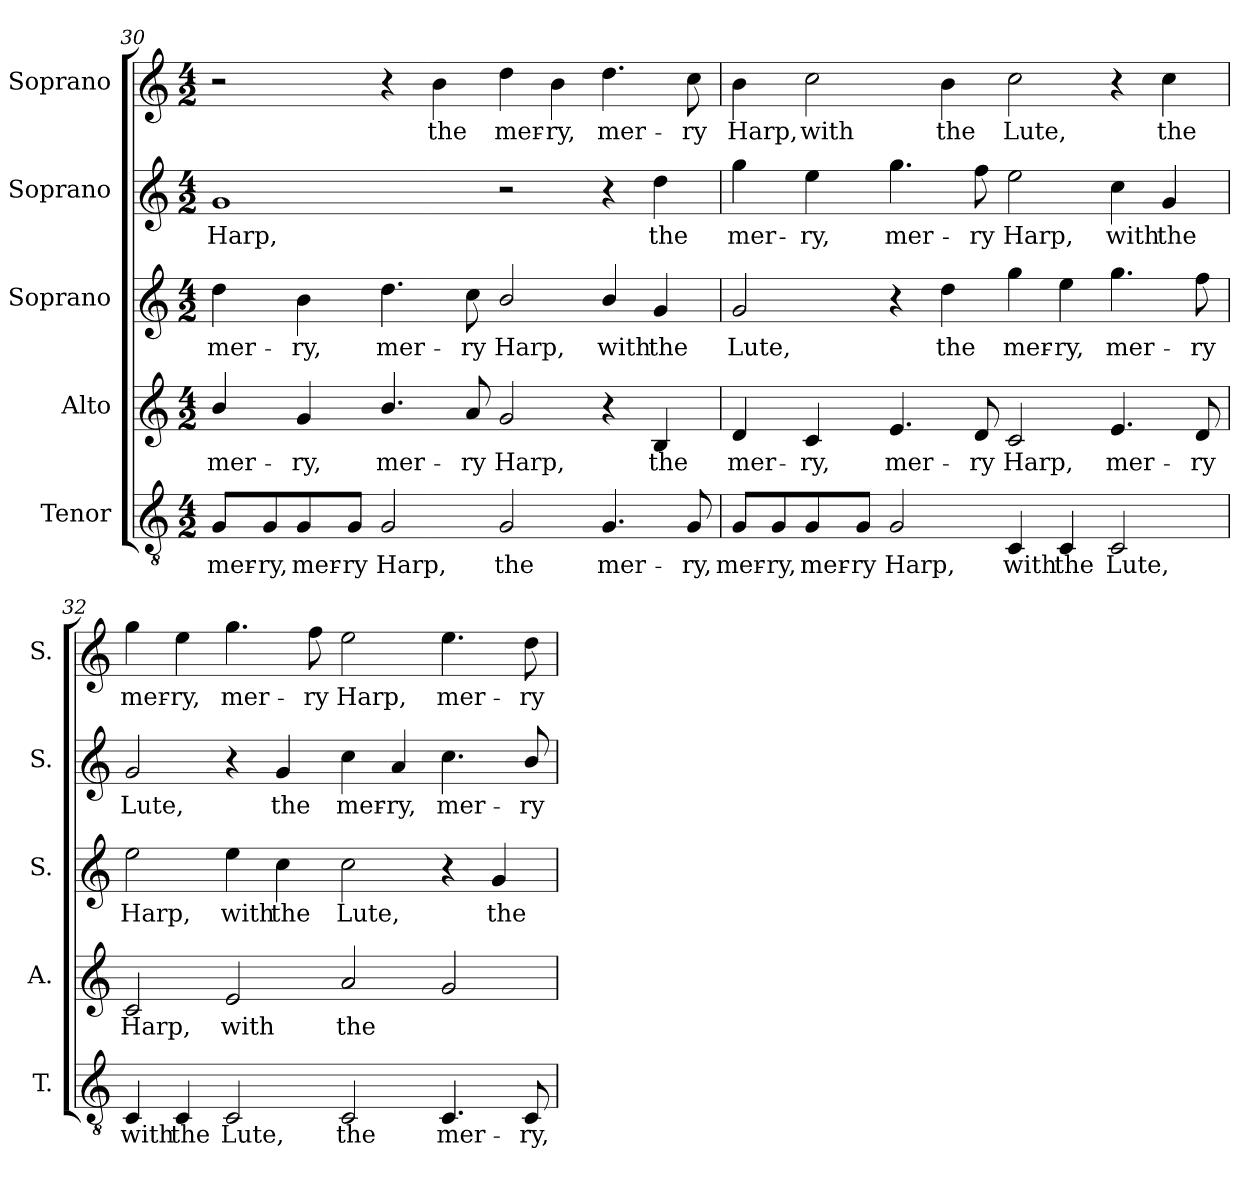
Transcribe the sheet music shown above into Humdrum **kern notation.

**kern	**text	**kern	**text	**kern	**text	**kern	**text	**kern	**text
*part5	*part5	*part4	*part4	*part3	*part3	*part2	*part2	*part1	*part1
*staff5	*staff5	*staff4	*staff4	*staff3	*staff3	*staff2	*staff2	*staff1	*staff1
*I"Tenor	*	*I"Alto	*	*I"Soprano	*	*I"Soprano	*	*I"Soprano	*
*I'T.	*	*I'A.	*	*I'S.	*	*I'S.	*	*I'S.	*
*clefGv2	*	*clefG2	*	*clefG2	*	*clefG2	*	*clefG2	*
*ITrd7c12	*	*	*	*	*	*	*	*	*
*k[]	*	*k[]	*	*k[]	*	*k[]	*	*k[]	*
*C:	*	*C:	*	*C:	*	*C:	*	*C:	*
*M4/2	*	*M4/2	*	*M4/2	*	*M4/2	*	*M4/2	*
=30	=30	=30	=30	=30	=30	=30	=30	=30	=30
!	!LO:LY:b:color=#000000	!	!	!	!	!	!	!	!
!	!	!	!LO:LY:b:color=#000000	!	!	!	!	!	!
!	!	!	!	!	!LO:LY:b:color=#000000	!	!	!	!
!	!	!	!	!	!	!	!LO:LY:b:color=#000000	!	!
8GGi/L	mer-	4bi/	mer-	4ddi\	mer-	1gi	Harp,	2r	.
!	!LO:LY:b:color=#000000	!	!	!	!	!	!	!	!
8GGi/	-ry,	.	.	.	.	.	.	.	.
!	!LO:LY:b:color=#000000	!	!	!	!	!	!	!	!
!	!	!	!LO:LY:b:color=#000000	!	!	!	!	!	!
!	!	!	!	!	!LO:LY:b:color=#000000	!	!	!	!
8GGi/	mer-	4gi/	-ry,	4bi\	-ry,	.	.	.	.
!	!LO:LY:b:color=#000000	!	!	!	!	!	!	!	!
8GGi/J	-ry	.	.	.	.	.	.	.	.
!	!LO:LY:b:color=#000000	!	!	!	!	!	!	!	!
!	!	!	!LO:LY:b:color=#000000	!	!	!	!	!	!
!	!	!	!	!	!LO:LY:b:color=#000000	!	!	!	!
2GGi/	Harp,	4.bi/	mer-	4.ddi\	mer-	.	.	4r	.
!	!	!	!	!	!	!	!	!	!LO:LY:b:color=#000000
.	.	.	.	.	.	.	.	4bi\	the
!	!	!	!LO:LY:b:color=#000000	!	!	!	!	!	!
!	!	!	!	!	!LO:LY:b:color=#000000	!	!	!	!
.	.	8ai/	-ry	8cci\	-ry	.	.	.	.
!	!LO:LY:b:color=#000000	!	!	!	!	!	!	!	!
!	!	!	!LO:LY:b:color=#000000	!	!	!	!	!	!
!	!	!	!	!	!LO:LY:b:color=#000000	!	!	!	!
!	!	!	!	!	!	!	!	!	!LO:LY:b:color=#000000
2GGi/	the	2gi/	Harp,	2bi/	Harp,	2r	.	4ddi\	mer-
!	!	!	!	!	!	!	!	!	!LO:LY:b:color=#000000
.	.	.	.	.	.	.	.	4bi\	-ry,
!	!LO:LY:b:color=#000000	!	!	!	!	!	!	!	!
!	!	!	!	!	!LO:LY:b:color=#000000	!	!	!	!
!	!	!	!	!	!	!	!	!	!LO:LY:b:color=#000000
4.GGi/	mer-	4r	.	4bi/	with	4r	.	4.ddi\	mer-
!	!	!	!LO:LY:b:color=#000000	!	!	!	!	!	!
!	!	!	!	!	!LO:LY:b:color=#000000	!	!	!	!
!	!	!	!	!	!	!	!LO:LY:b:color=#000000	!	!
.	.	4Bi/	the	4gi/	the	4ddi\	the	.	.
!	!LO:LY:b:color=#000000	!	!	!	!	!	!	!	!
!	!	!	!	!	!	!	!	!	!LO:LY:b:color=#000000
8GGi/	-ry,	.	.	.	.	.	.	8cci\	-ry
=31	=31	=31	=31	=31	=31	=31	=31	=31	=31
!	!LO:LY:b:color=#000000	!	!	!	!	!	!	!	!
!	!	!	!LO:LY:b:color=#000000	!	!	!	!	!	!
!	!	!	!	!	!LO:LY:b:color=#000000	!	!	!	!
!	!	!	!	!	!	!	!LO:LY:b:color=#000000	!	!
!	!	!	!	!	!	!	!	!	!LO:LY:b:color=#000000
8GGi/L	mer-	4di/	mer-	2gi/	Lute,	4ggi\	mer-	4bi\	Harp,
!	!LO:LY:b:color=#000000	!	!	!	!	!	!	!	!
8GGi/	-ry,	.	.	.	.	.	.	.	.
!	!LO:LY:b:color=#000000	!	!	!	!	!	!	!	!
!	!	!	!LO:LY:b:color=#000000	!	!	!	!	!	!
!	!	!	!	!	!	!	!LO:LY:b:color=#000000	!	!
!	!	!	!	!	!	!	!	!	!LO:LY:b:color=#000000
8GGi/	mer-	4ci/	-ry,	.	.	4eei\	-ry,	2cci\	with
!	!LO:LY:b:color=#000000	!	!	!	!	!	!	!	!
8GGi/J	-ry	.	.	.	.	.	.	.	.
!	!LO:LY:b:color=#000000	!	!	!	!	!	!	!	!
!	!	!	!LO:LY:b:color=#000000	!	!	!	!	!	!
!	!	!	!	!	!	!	!LO:LY:b:color=#000000	!	!
2GGi/	Harp,	4.ei/	mer-	4r	.	4.ggi\	mer-	.	.
!	!	!	!	!	!LO:LY:b:color=#000000	!	!	!	!
!	!	!	!	!	!	!	!	!	!LO:LY:b:color=#000000
.	.	.	.	4ddi\	the	.	.	4bi\	the
!	!	!	!LO:LY:b:color=#000000	!	!	!	!	!	!
!	!	!	!	!	!	!	!LO:LY:b:color=#000000	!	!
.	.	8di/	-ry	.	.	8ffi\	-ry	.	.
!	!LO:LY:b:color=#000000	!	!	!	!	!	!	!	!
!	!	!	!LO:LY:b:color=#000000	!	!	!	!	!	!
!	!	!	!	!	!LO:LY:b:color=#000000	!	!	!	!
!	!	!	!	!	!	!	!LO:LY:b:color=#000000	!	!
!	!	!	!	!	!	!	!	!	!LO:LY:b:color=#000000
4CCi/	with	2ci/	Harp,	4ggi\	mer-	2eei\	Harp,	2cci\	Lute,
!	!LO:LY:b:color=#000000	!	!	!	!	!	!	!	!
!	!	!	!	!	!LO:LY:b:color=#000000	!	!	!	!
4CCi/	the	.	.	4eei\	-ry,	.	.	.	.
!	!LO:LY:b:color=#000000	!	!	!	!	!	!	!	!
!	!	!	!LO:LY:b:color=#000000	!	!	!	!	!	!
!	!	!	!	!	!LO:LY:b:color=#000000	!	!	!	!
!	!	!	!	!	!	!	!LO:LY:b:color=#000000	!	!
2CCi/	Lute,	4.ei/	mer-	4.ggi\	mer-	4cci\	with	4r	.
!	!	!	!	!	!	!	!LO:LY:b:color=#000000	!	!
!	!	!	!	!	!	!	!	!	!LO:LY:b:color=#000000
.	.	.	.	.	.	4gi/	the	4cci\	the
!	!	!	!LO:LY:b:color=#000000	!	!	!	!	!	!
!	!	!	!	!	!LO:LY:b:color=#000000	!	!	!	!
.	.	8di/	-ry	8ffi\	-ry	.	.	.	.
!!LO:LB:g=z
=32	=32	=32	=32	=32	=32	=32	=32	=32	=32
!	!LO:LY:b:color=#000000	!	!	!	!	!	!	!	!
!	!	!	!LO:LY:b:color=#000000	!	!	!	!	!	!
!	!	!	!	!	!LO:LY:b:color=#000000	!	!	!	!
!	!	!	!	!	!	!	!LO:LY:b:color=#000000	!	!
!	!	!	!	!	!	!	!	!	!LO:LY:b:color=#000000
4CCi/	with	2ci/	Harp,	2eei\	Harp,	2gi/	Lute,	4ggi\	mer-
!	!LO:LY:b:color=#000000	!	!	!	!	!	!	!	!
!	!	!	!	!	!	!	!	!	!LO:LY:b:color=#000000
4CCi/	the	.	.	.	.	.	.	4eei\	-ry,
!	!LO:LY:b:color=#000000	!	!	!	!	!	!	!	!
!	!	!	!LO:LY:b:color=#000000	!	!	!	!	!	!
!	!	!	!	!	!LO:LY:b:color=#000000	!	!	!	!
!	!	!	!	!	!	!	!	!	!LO:LY:b:color=#000000
2CCi/	Lute,	2ei/	with	4eei\	with	4r	.	4.ggi\	mer-
!	!	!	!	!	!LO:LY:b:color=#000000	!	!	!	!
!	!	!	!	!	!	!	!LO:LY:b:color=#000000	!	!
.	.	.	.	4cci\	the	4gi/	the	.	.
!	!	!	!	!	!	!	!	!	!LO:LY:b:color=#000000
.	.	.	.	.	.	.	.	8ffi\	-ry
!	!LO:LY:b:color=#000000	!	!	!	!	!	!	!	!
!	!	!	!LO:LY:b:color=#000000	!	!	!	!	!	!
!	!	!	!	!	!LO:LY:b:color=#000000	!	!	!	!
!	!	!	!	!	!	!	!LO:LY:b:color=#000000	!	!
!	!	!	!	!	!	!	!	!	!LO:LY:b:color=#000000
2CCi/	the	2ai/	the	2cci\	Lute,	4cci\	mer-	2eei\	Harp,
!	!	!	!	!	!	!	!LO:LY:b:color=#000000	!	!
.	.	.	.	.	.	4ai/	-ry,	.	.
!	!LO:LY:b:color=#000000	!	!	!	!	!	!	!	!
!	!	!	!	!	!	!	!LO:LY:b:color=#000000	!	!
!	!	!	!	!	!	!	!	!	!LO:LY:b:color=#000000
4.CCi/	mer-	2gi/	.	4r	.	4.cci\	mer-	4.eei\	mer-
!	!	!	!	!	!LO:LY:b:color=#000000	!	!	!	!
.	.	.	.	4gi/	the	.	.	.	.
!	!LO:LY:b:color=#000000	!	!	!	!	!	!	!	!
!	!	!	!	!	!	!	!LO:LY:b:color=#000000	!	!
!	!	!	!	!	!	!	!	!	!LO:LY:b:color=#000000
8CCi/	-ry,	.	.	.	.	8bi/	-ry	8ddi\	-ry
=	=	=	=	=	=	=	=	=	=
*-	*-	*-	*-	*-	*-	*-	*-	*-	*-
